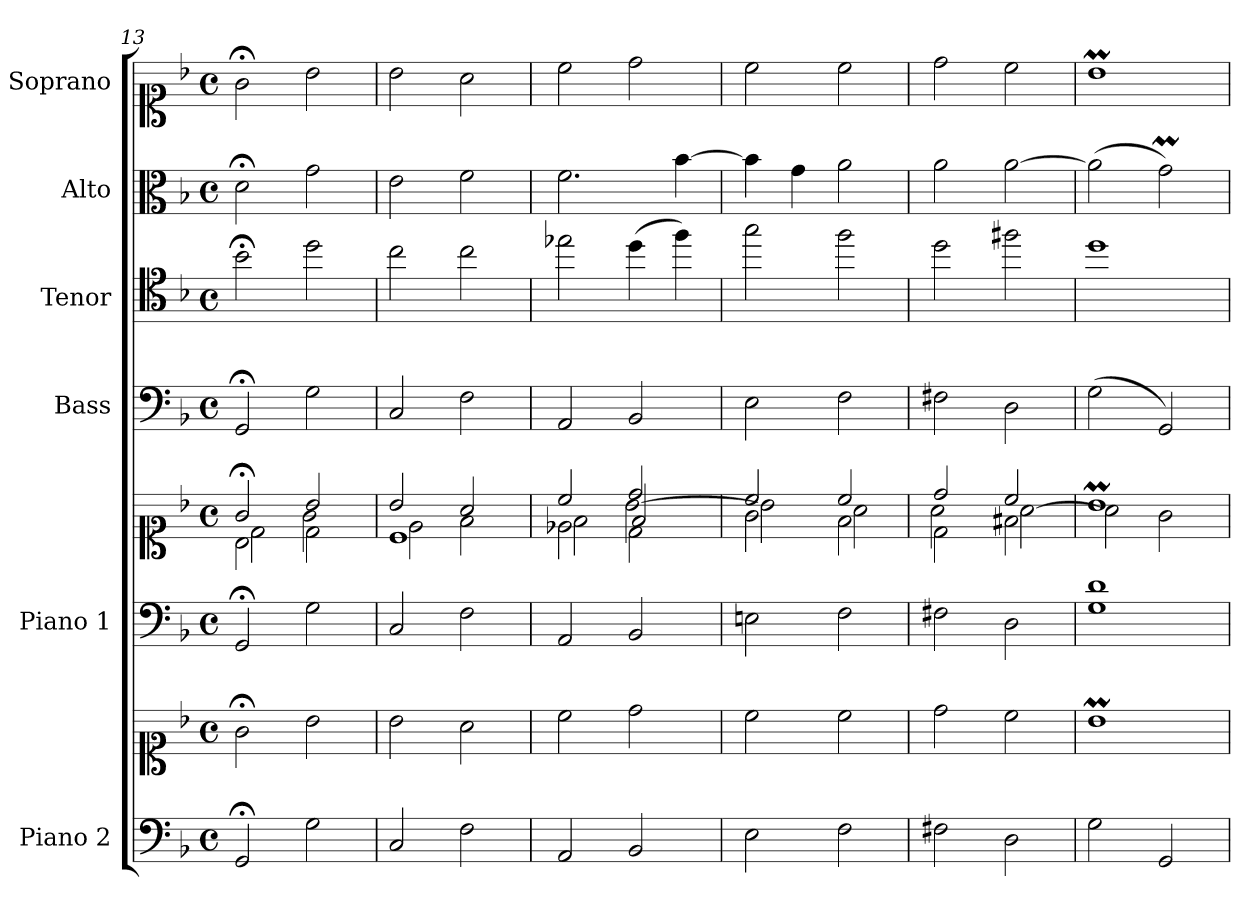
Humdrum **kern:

**kern	**kern	**kern	**kern	**kern	**kern	**kern	**kern
*part6	*part6	*part5	*part5	*part4	*part3	*part2	*part1
*staff8	*staff7	*staff6	*staff5	*staff4	*staff3	*staff2	*staff1
*I"Piano 2	*	*I"Piano 1	*	*I"Bass	*I"Tenor	*I"Alto	*I"Soprano
*I'Pno 2	*	*I'Pno 1	*	*I'B.	*I'T.	*I'A.	*I'S.
*clefF4	*clefC1	*clefF4	*clefC1	*clefF4	*clefC4	*clefC3	*clefC1
*	*	*	*	*	*ITrd7c12	*	*
*k[b-]	*k[b-]	*k[b-]	*k[b-]	*k[b-]	*k[b-]	*k[b-]	*k[b-]
*F:	*F:	*F:	*F:	*F:	*F:	*F:	*F:
*M4/4	*M4/4	*M4/4	*M4/4	*M4/4	*M4/4	*M4/4	*M4/4
*met(c)	*met(c)	*met(c)	*met(c)	*met(c)	*met(c)	*met(c)	*met(c)
=13	=13	=13	=13	=13	=13	=13	=13
*	*	*	*^	*	*	*	*
*	*	*	*	*^	*	*	*	*
2GG;/	2g;<\	2GG;/	2g;</	2B-\	2d\	2GG;</	2B-;<\	2d;<\	2g;<\
2G\	2b-\	2G\	2b-/	2d\	2g\	2G\	2d\	2g\	2b-\
=14	=14	=14	=14	=14	=14	=14	=14	=14	=14
2C/	2b-\	2C/	2b-/	1c\	2e\	2C/	2c\	2e\	2b-\
2F\	2a\	2F\	2a/	.	2f\	2F\	2c\	2f\	2a\
=15	=15	=15	=15	=15	=15	=15	=15	=15	=15
*	*	*	*	*	*^	*	*	*	*
2AA/	2cc\	2AA/	2cc/	2e-X\	2f\	2ryy	2AA/	2e-X\	2.f\	2cc\
2BB-/	2dd\	2BB-/	2dd/	2d\	[>2b-\	2f/	2BB-/	(4d\	.	2dd\
.	.	.	.	.	.	.	.	4f\)	[>4b-\	.
*	*	*	*	*	*v	*v	*	*	*	*
=16	=16	=16	=16	=16	=16	=16	=16	=16	=16
2E\	2cc\	2En\	2cc/	2g\	2b-\]	2E\	2g\	4b-\]	2cc\
.	.	.	.	.	.	.	.	4g\	.
2F\	2cc\	2F\	2cc/	2f\	2a\	2F\	2f\	2a\	2cc\
=17	=17	=17	=17	=17	=17	=17	=17	=17	=17
2F#X\	2dd\	2F#X\	2dd/	2d\	2a\	2F#X\	2d\	2a\	2dd\
2D\	2cc\	2D\	2cc/	2f#X\	[<2a\	2D\	2f#X\	[>2a\	2cc\
*	*	*	*	*v	*v	*	*	*	*
=18	=18	=18	=18	=18	=18	=18	=18	=18
*	*	*^	*	*	*	*	*	*
2G\	1b-M\	1d/	1G\	1b-M/	2a\]	(2G\	1d\	(2a\]	1b-M\
2GG/	.	.	.	.	2g\	2GG/)	.	2gM\)	.
*	*	*v	*v	*	*	*	*	*	*
*	*	*	*v	*v	*	*	*	*
=	=	=	=	=	=	=	=
*-	*-	*-	*-	*-	*-	*-	*-
